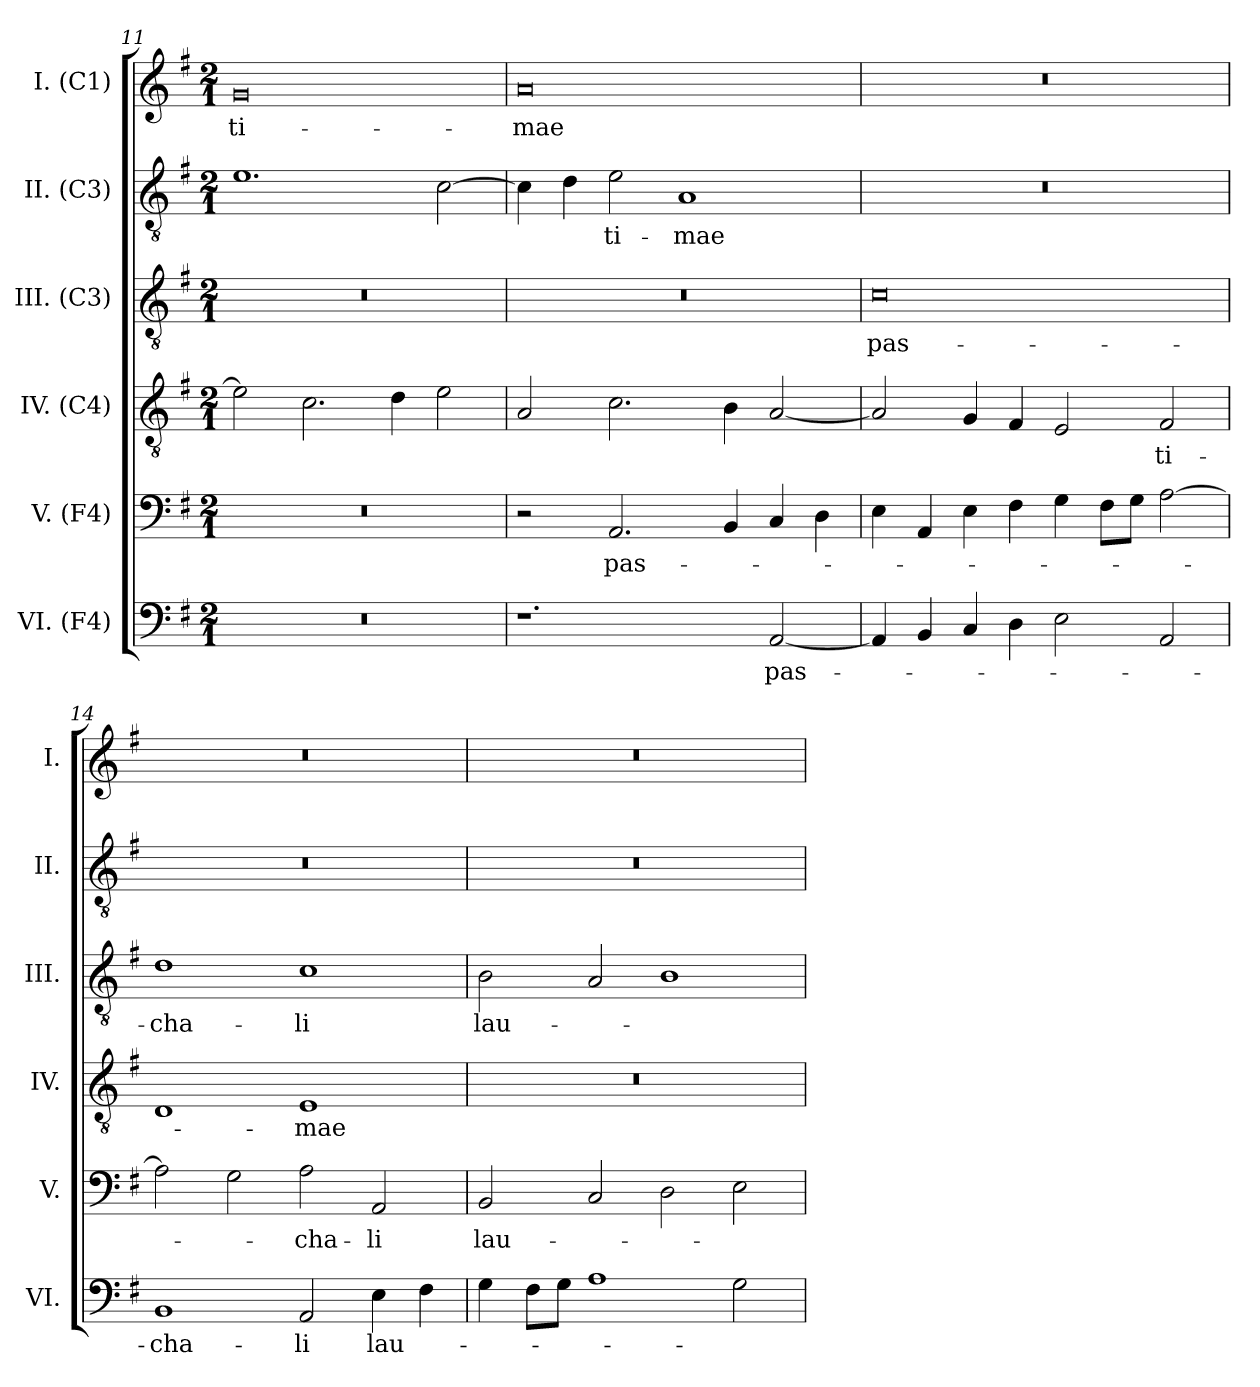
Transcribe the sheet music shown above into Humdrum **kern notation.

**kern	**text	**kern	**text	**kern	**text	**kern	**text	**kern	**text	**kern	**text
*part6	*part6	*part5	*part5	*part4	*part4	*part3	*part3	*part2	*part2	*part1	*part1
*staff6	*staff6	*staff5	*staff5	*staff4	*staff4	*staff3	*staff3	*staff2	*staff2	*staff1	*staff1
*I"VI. (F4)	*	*I"V. (F4)	*	*I"IV. (C4)	*	*I"III. (C3)	*	*I"II. (C3)	*	*I"I. (C1)	*
*I'VI.	*	*I'V.	*	*I'IV.	*	*I'III.	*	*I'II.	*	*I'I.	*
*clefF4	*	*clefF4	*	*clefGv2	*	*clefGv2	*	*clefGv2	*	*clefG2	*
*	*	*	*	*ITrd7c12	*	*ITrd7c12	*	*ITrd7c12	*	*	*
*k[f#]	*	*k[f#]	*	*k[f#]	*	*k[f#]	*	*k[f#]	*	*k[f#]	*
*G:	*	*G:	*	*G:	*	*G:	*	*G:	*	*G:	*
*M2/1	*	*M2/1	*	*M2/1	*	*M2/1	*	*M2/1	*	*M2/1	*
=11	=11	=11	=11	=11	=11	=11	=11	=11	=11	=11	=11
!LO:N:vis=1	!	!LO:N:vis=1	!	!	!	!LO:N:vis=1	!	!	!	!	!
!	!	!	!	!	!	!	!	!	!	!	!LO:LY:b:color=#000000
0r	.	0r	.	2Ei\]	.	0r	.	1.Ei	.	0gi	-ti-
.	.	.	.	2.Ci\	.	.	.	.	.	.	.
.	.	.	.	4Di\	.	.	.	.	.	.	.
.	.	.	.	2Ei\	.	.	.	[2Ci\	.	.	.
=12	=12	=12	=12	=12	=12	=12	=12	=12	=12	=12	=12
!	!	!	!	!	!	!LO:N:vis=1	!	!	!	!	!
!	!	!	!	!	!	!	!	!	!	!	!LO:LY:b:color=#000000
1.r	.	2r	.	2AAi/	.	0r	.	4Ci\]	.	0ai	-mae
.	.	.	.	.	.	.	.	4Di\	.	.	.
!	!	!	!LO:LY:b:color=#000000	!	!	!	!	!	!	!	!
!	!	!	!	!	!	!	!	!	!LO:LY:b:color=#000000	!	!
.	.	2.AAi/	pas-	2.Ci\	.	.	.	2Ei\	-ti-	.	.
!	!	!	!	!	!	!	!	!	!LO:LY:b:color=#000000	!	!
.	.	.	.	.	.	.	.	1AAi	-mae	.	.
.	.	4BBi/	.	4BBi\	.	.	.	.	.	.	.
!	!LO:LY:b:color=#000000	!	!	!	!	!	!	!	!	!	!
[2AAi/	pas-	4Ci/	.	[2AAi/	.	.	.	.	.	.	.
.	.	4Di\	.	.	.	.	.	.	.	.	.
=13	=13	=13	=13	=13	=13	=13	=13	=13	=13	=13	=13
!	!	!	!	!	!	!	!LO:LY:b:color=#000000	!LO:N:vis=1	!	!LO:N:vis=1	!
4AAi/]	.	4Ei\	.	2AAi/]	.	0Ci	pas-	0r	.	0r	.
4BBi/	.	4AAi/	.	.	.	.	.	.	.	.	.
4Ci/	.	4Ei\	.	4GGi/	.	.	.	.	.	.	.
4Di\	.	4F#i\	.	4FF#i/	.	.	.	.	.	.	.
2Ei\	.	4Gi\	.	2EEi/	.	.	.	.	.	.	.
.	.	8F#i\L	.	.	.	.	.	.	.	.	.
.	.	8Gi\J	.	.	.	.	.	.	.	.	.
!	!	!	!	!	!LO:LY:b:color=#000000	!	!	!	!	!	!
2AAi/	.	[2Ai\	.	2FF#i/	-ti-	.	.	.	.	.	.
!!LO:LB:g=z
=14	=14	=14	=14	=14	=14	=14	=14	=14	=14	=14	=14
!	!LO:LY:b:color=#000000	!	!	!	!	!	!	!	!	!	!
!	!	!	!	!	!	!	!LO:LY:b:color=#000000	!LO:N:vis=1	!	!LO:N:vis=1	!
1BBi	-cha-	2Ai\]	.	1DDi	.	1Di	-cha-	0r	.	0r	.
.	.	2Gi\	.	.	.	.	.	.	.	.	.
!	!LO:LY:b:color=#000000	!	!	!	!	!	!	!	!	!	!
!	!	!	!LO:LY:b:color=#000000	!	!	!	!	!	!	!	!
!	!	!	!	!	!LO:LY:b:color=#000000	!	!	!	!	!	!
!	!	!	!	!	!	!	!LO:LY:b:color=#000000	!	!	!	!
2AAi/	-li	2Ai\	-cha-	1EEi	-mae	1Ci	-li	.	.	.	.
!	!LO:LY:b:color=#000000	!	!	!	!	!	!	!	!	!	!
!	!	!	!LO:LY:b:color=#000000	!	!	!	!	!	!	!	!
4Ei\	lau-	2AAi/	-li	.	.	.	.	.	.	.	.
4F#i\	.	.	.	.	.	.	.	.	.	.	.
=15	=15	=15	=15	=15	=15	=15	=15	=15	=15	=15	=15
!	!	!	!LO:LY:b:color=#000000	!LO:N:vis=1	!	!	!	!	!	!	!
!	!	!	!	!	!	!	!LO:LY:b:color=#000000	!LO:N:vis=1	!	!LO:N:vis=1	!
4Gi\	.	2BBi/	lau-	0r	.	2BBi\	lau-	0r	.	0r	.
8F#i\L	.	.	.	.	.	.	.	.	.	.	.
8Gi\J	.	.	.	.	.	.	.	.	.	.	.
1Ai	.	2Ci/	.	.	.	2AAi/	.	.	.	.	.
.	.	2Di\	.	.	.	1BBi	.	.	.	.	.
2Gi\	.	2Ei\	.	.	.	.	.	.	.	.	.
=	=	=	=	=	=	=	=	=	=	=	=
*-	*-	*-	*-	*-	*-	*-	*-	*-	*-	*-	*-
